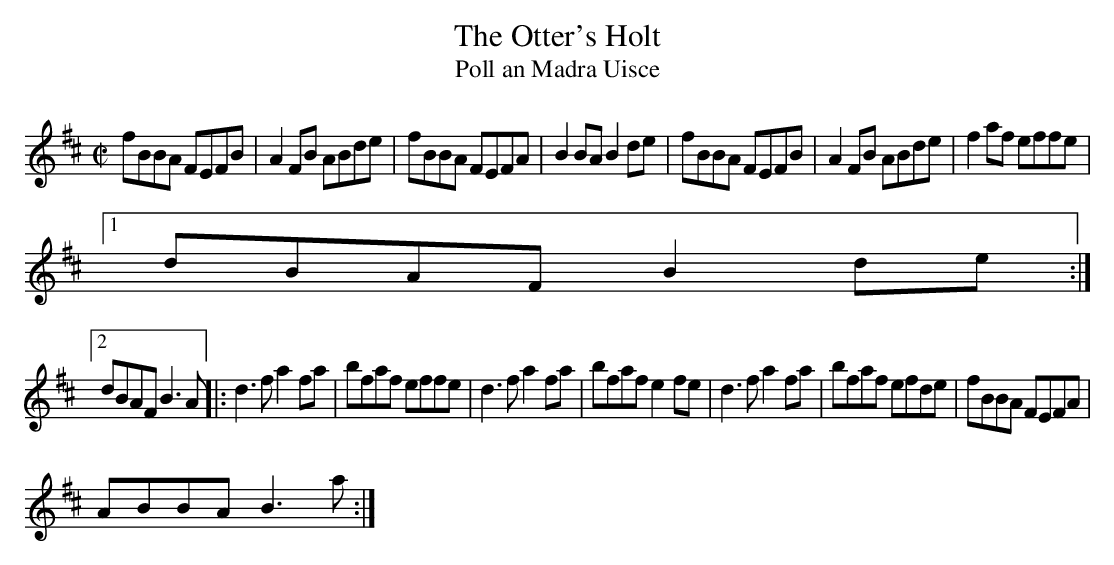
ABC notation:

X:1
T:Otter's Holt, The
T:Poll an Madra Uisce
M:C|
K:Bm
fBBA FEFB|A2 FB ABde|fBBA FEFA|B2BA B2de|fBBA FEFB|A2FB ABde|f2af effe|
[1dBAF B2de:|
[2dBAF B3A|:d3f a2fa|bfaf effe|d3f a2fa|bfaf e2fe|d3f a2fa|bfaf efde|fBBA FEFA|
ABBA B3a:|
